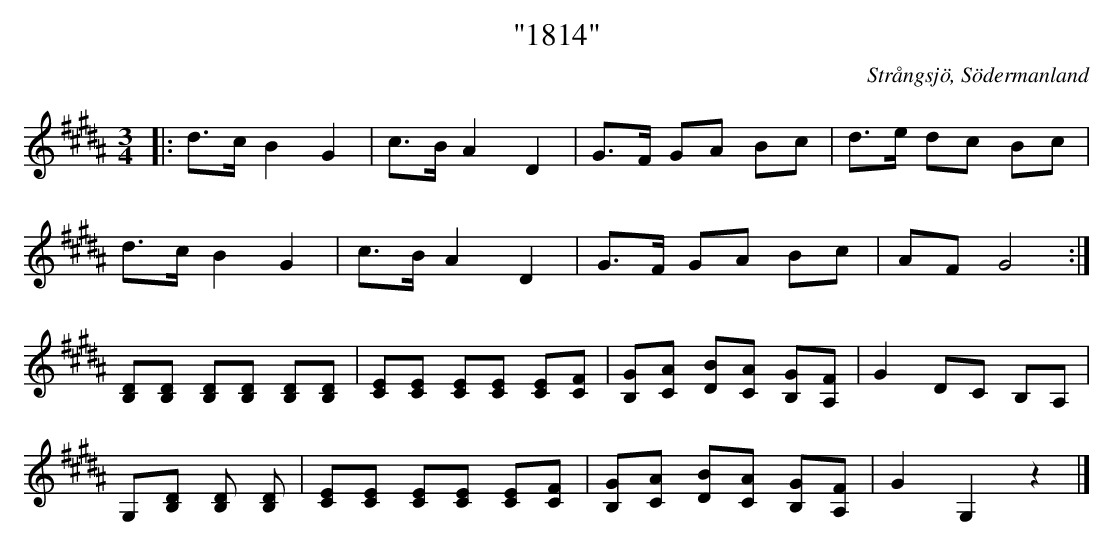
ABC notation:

X:1
T: "1814"
O: Strångsjö, Södermanland
M: 3/4
L: 1/16
K: B
|: d3c B4 G4 | c3B A4 D4 | G3F G2A2 B2c2 | d3e d2c2 B2c2 |
d3c B4 G4 | c3B A4 D4 | G3F G2A2 B2c2 | A2F2 G8 :|
[D2B,2][D2B,2] [D2B,2][D2B,2] [D2B,2][D2B,2] | [C2E2][C2E2] [C2E2][C2E2] [C2E2][C2F2] | [B,2G2][C2A2] [D2B2][C2A2] [B,2G2][A,2F2] | G4 D2C2 B,2A,2 |
G,2[D2B,2] [D2B,2] [D2B,2] | [C2E2][C2E2] [C2E2][C2E2] [C2E2][C2F2] | [B,2G2][C2A2] [D2B2][C2A2] [B,2G2][A,2F2] | G4 G,4 z4 |]
